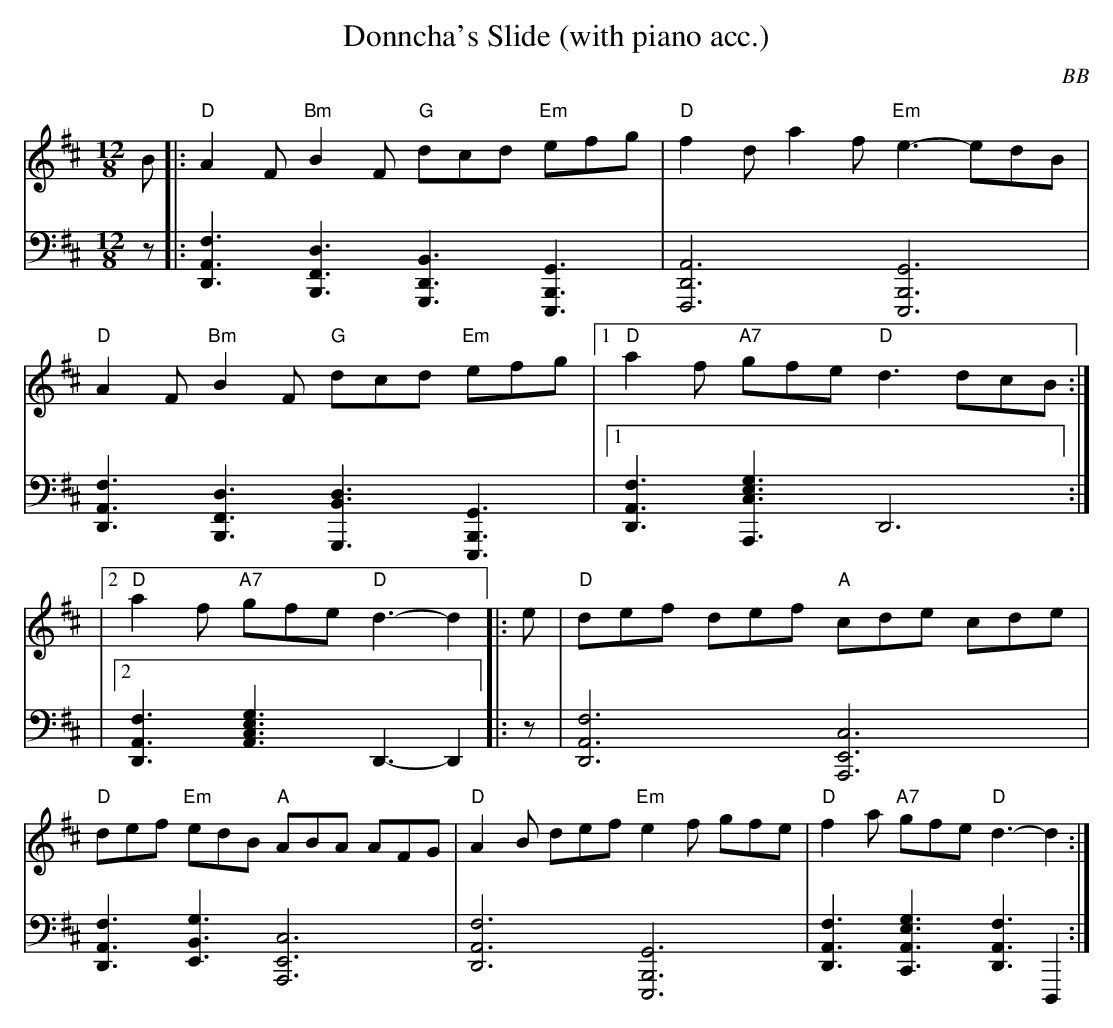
X:1
T: Donncha's Slide (with piano acc.)
C: BB
Q: 400
M: 12/8
L: 1/8
V: 1 program 1 21 %acc
V: 2 volume=70 clef=bass m=D program 1 01
K: D
[V:1] B|:"D"A2 F "Bm"B2 F "G"dcd "Em"efg | "D"f2 d a2 f "Em"e3-edB |
[V:2] z|:[A,3F3D,3][B,,3F,3D3][G,,3D,3B,3][G,3E,,3B,,3]|[A,6F,,6D,6][E,,6B,,6G,6]|
[V:1] "D"A2 F "Bm"B2 F "G"dcd "Em"efg |1 "D"a2 f "A7"gfe "D"d3 dcB :|
[V:2] [A,3F3D,3][B,,3F,3D3][G,,3D3B,3][G,3E,,3B,,3]|1 [A,3F3D,3][A,,3E3C3G3]D,6:|
[V:1] |2 "D"a2 f "A7"gfe "D"d3-d2 |: e | "D"def def "A"cde cde |
[V:2] |2 [A,3F3D,3][A,3E3C3G3]D,3-D,2 |: z |[A,6F6D,6][A,,6E,6C6]|
[V:1] "D"def "Em"edB "A"ABA AFG | "D"A2 B def "Em"e2 f gfe |"D"f2 a "A7"gfe "D"d3-d2 :|
[V:2] [A,3F3D,3][E,3B,3G3][A,,6E,6C6]|[A,6F6D,6][E,,6B,,6G,6]|[A,3F3D,3][A,3E3C,3G3]\
[A,3F3D,3] D,,2 :|
